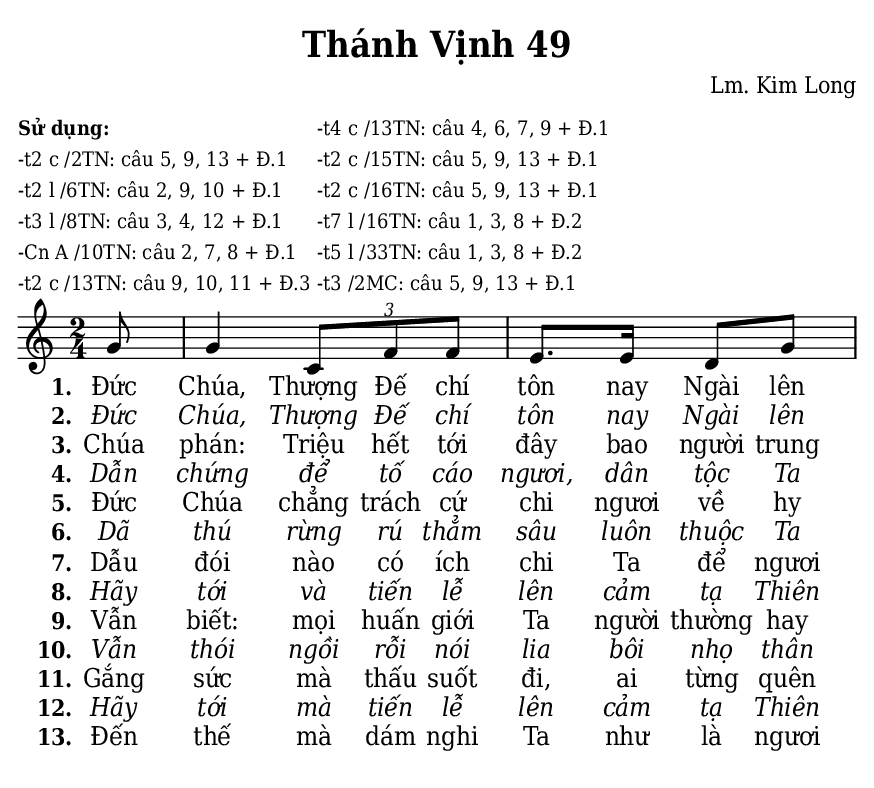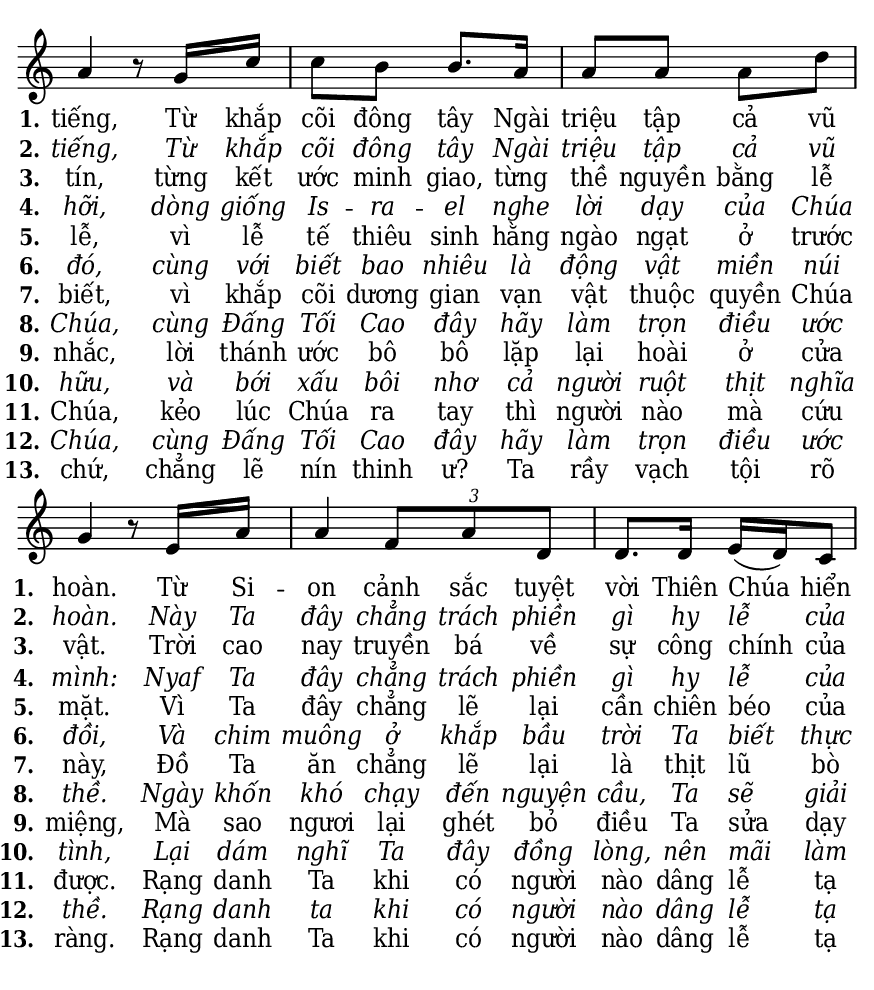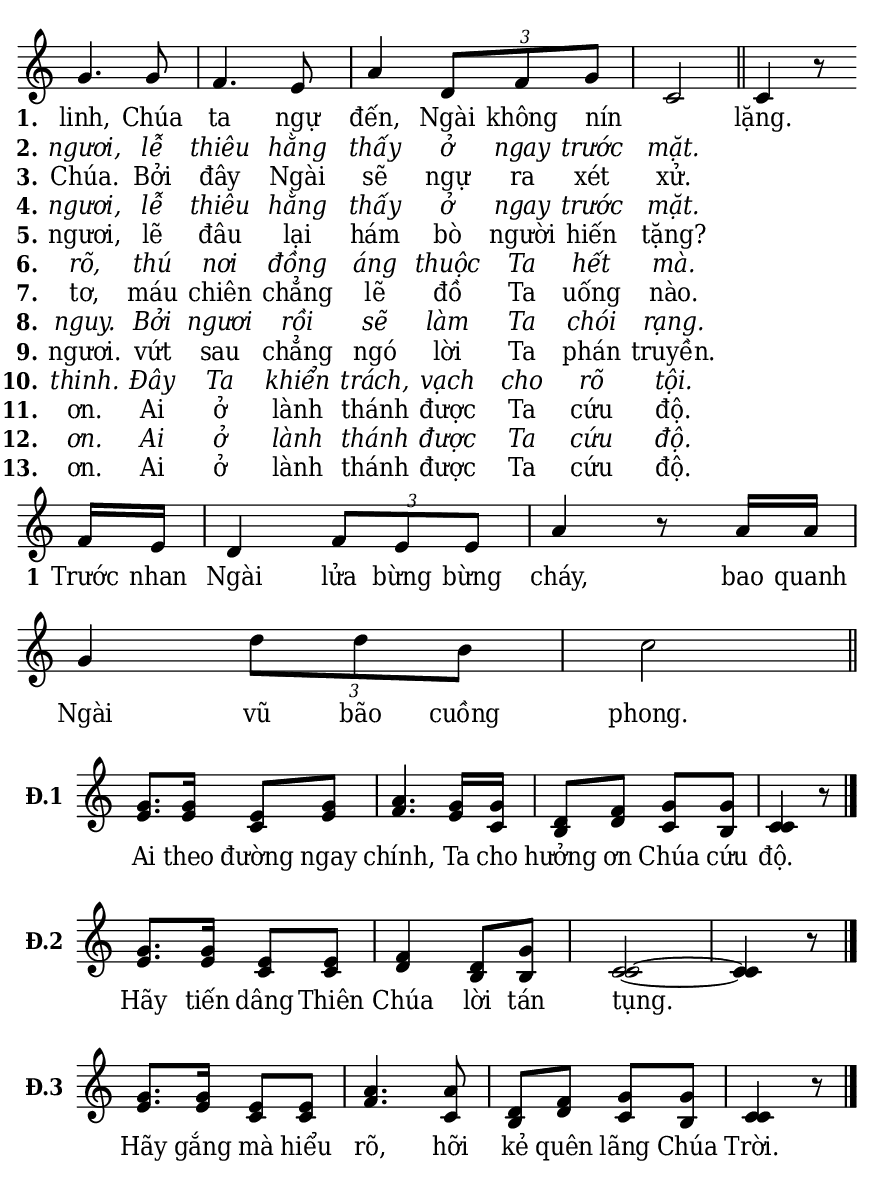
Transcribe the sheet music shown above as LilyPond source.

% Cài đặt chung
\version "2.22.1"
\include "english.ly"

\header {
  title = "Thánh Vịnh 49"
  composer = "Lm. Kim Long"
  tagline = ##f
}

% mã nguồn cho những chức năng chưa hỗ trợ trong phiên bản lilypond hiện tại
% cung cấp bởi cộng đồng lilypond khi gửi email đến lilypond-user@gnu.org
% in số phiên khúc trên mỗi dòng
#(define (add-grob-definition grob-name grob-entry)
     (set! all-grob-descriptions
           (cons ((@@ (lily) completize-grob-entry)
                  (cons grob-name grob-entry))
                 all-grob-descriptions)))

#(add-grob-definition
    'StanzaNumberSpanner
    `((direction . ,LEFT)
      (font-series . bold)
      (padding . 1.0)
      (side-axis . ,X)
      (stencil . ,ly:text-interface::print)
      (X-offset . ,ly:side-position-interface::x-aligned-side)
      (Y-extent . ,grob::always-Y-extent-from-stencil)
      (meta . ((class . Spanner)
               (interfaces . (font-interface
                              side-position-interface
                              stanza-number-interface
                              text-interface))))))

\layout {
    \context {
      \Global
      \grobdescriptions #all-grob-descriptions
    }
    \context {
      \Score
      \remove Stanza_number_align_engraver
      \consists
        #(lambda (context)
           (let ((texts '())
                 (syllables '()))
             (make-engraver
              (acknowledgers
               ((stanza-number-interface engraver grob source-engraver)
                  (set! texts (cons grob texts)))
               ((lyric-syllable-interface engraver grob source-engraver)
                  (set! syllables (cons grob syllables))))
              ((stop-translation-timestep engraver)
                 (for-each
                  (lambda (text)
                    (for-each
                     (lambda (syllable)
                       (ly:pointer-group-interface::add-grob
                        text
                        'side-support-elements
                        syllable))
                     syllables))
                  texts)
                 (set! syllables '())))))
    }
    \context {
      \Lyrics
      \remove Stanza_number_engraver
      \consists
        #(lambda (context)
           (let ((text #f)
                 (last-stanza #f))
             (make-engraver
              ((process-music engraver)
                 (let ((stanza (ly:context-property context 'stanza #f)))
                   (if (and stanza (not (equal? stanza last-stanza)))
                       (let ((column (ly:context-property context
'currentCommandColumn)))
                         (set! last-stanza stanza)
                         (if text
                             (ly:spanner-set-bound! text RIGHT column))
                         (set! text (ly:engraver-make-grob engraver
'StanzaNumberSpanner '()))
                         (ly:grob-set-property! text 'text stanza)
                         (ly:spanner-set-bound! text LEFT column)))))
              ((finalize engraver)
                 (if text
                     (let ((column (ly:context-property context
'currentCommandColumn)))
                       (ly:spanner-set-bound! text RIGHT column)))))))
      \override StanzaNumberSpanner.horizon-padding = 10000
    }
}

stanzaReminderOff =
  \temporary \override StanzaNumberSpanner.after-line-breaking =
     #(lambda (grob)
        ;; Can be replaced with (not (first-broken-spanner? grob)) in 2.23.
        (if (let ((siblings (ly:spanner-broken-into (ly:grob-original grob))))
              (and (pair? siblings)
                   (not (eq? grob (car siblings)))))
            (ly:grob-suicide! grob)))

stanzaReminderOn = \undo \stanzaReminderOff
% kết thúc mã nguồn

% Nhạc
nhacPhanMot = \relative c'' {
  \key c \major
  \time 2/4
  \partial 8 g8 |
  g4 \tuplet 3/2 { c,8 f f } |
  e8. e16 d8 g |
  a4 r8 g16 c |
  c8 b b8. a16 |
  a8 a a d |
  g,4 r8 e16 a |
  a4 \tuplet 3/2 { f8 a d, } |
  d8. d16 e (d) c8 |
  g'4. g8 |
  f4. e8 |
  a4 \tuplet 3/2 { d,8 f g } |
  c,2 \bar "||"
  c4 r8 \bar "" \break
  f16 e |
  d4 \tuplet 3/2 { f8 e e } |
  a4 r8 a16 a |
  g4 \tuplet 3/2 { d'8 d b } |
  c2 \bar "||"
}

nhacPhanHai = \relative c'' {
  \key c \major
  \time 2/4
  <<
    {
      g8. g16 e8 g |
      a4. g16 g |
      d8 f g g |
      c,4 r8 \bar "|."
    }
    {
      e8. e16 c8 e |
      f4. e16 c |
      b8 d c b |
      c4 r8
    }
  >>
}

nhacPhanBa = \relative c'' {
  \key c \major
  \time 2/4
  <<
    {
      g8. g16 e8 e |
      f4 d8 g |
      c,2 ~ |
      c4 r8 \bar "|."
    }
    {
      e8. e16 c8 c |
      d4 b8 b |
      c2 ~ |
      c4 r8
    }
  >>
}

nhacPhanBon = \relative c'' {
  \key c \major
  \time 2/4
  <<
    {
      g8. g16 e8 e |
      a4. a8 |
      d, f g g |
      c,4 r8 \bar "|."
    }
    {
      e8. e16 c8 c |
      f4. c8 |
      b d c b |
      c4 r8
    }
  >>
}

% Lời
loiPhanMot = \lyricmode {
  <<
    {
      \set stanza = "1."
      Đức Chúa, Thượng Đế chí tôn nay Ngài lên tiếng,
      Từ khắp cõi đông tây Ngài triệu tập cả vũ hoàn.
      Từ Si -- on cảnh sắc tuyệt vời Thiên Chúa hiển linh,
      Chúa ta ngự đến, Ngài không nín _ lặng.
    }
    \new Lyrics {
	    \set associatedVoice = "beSop"
	    \set stanza = "2."
      \override Lyrics.LyricText.font-shape = #'italic
      Đức Chúa, Thượng Đế chí tôn nay Ngài lên tiếng,
      Từ khắp cõi đông tây Ngài triệu tập cả vũ hoàn.
      Này Ta đây chẳng trách phiền gì hy lễ của ngươi,
      lễ thiêu hằng thấy ở ngay trước mặt.
    }
    \new Lyrics {
	    \set associatedVoice = "beSop"
	    \set stanza = "3."
      Chúa phán: Triệu hết tới đây bao người trung tín,
      từng kết ước minh giao, từng thề nguyền bằng lễ vật.
      Trời cao nay truyền bá về sự công chính của Chúa.
      Bởi đây Ngài sẽ ngự ra xét xử.
    }
    \new Lyrics {
	    \set associatedVoice = "beSop"
	    \set stanza = "4."
      \override Lyrics.LyricText.font-shape = #'italic
      Dẫn chứng để tố cáo ngươi, dân tộc Ta hỡi,
      dòng giống Is -- ra -- el nghe lời dạy của Chúa mình:
      Nyaf Ta đây chẳng trách phiền gì hy lễ của ngươi,
      lễ thiêu hằng thấy ở ngay trước mặt.
    }
    \new Lyrics {
	    \set associatedVoice = "beSop"
	    \set stanza = "5."
      Đức Chúa chẳng trách cứ chi ngươi về hy lễ,
      vì lễ tế thiêu sinh hằng ngào ngạt ở trước mặt.
      Vì Ta đây chẳng lẽ lại cần chiên béo của ngươi,
      lẽ đâu lại hám bò người hiến tặng?
    }
    \new Lyrics {
	    \set associatedVoice = "beSop"
	    \set stanza = "6."
      \override Lyrics.LyricText.font-shape = #'italic
      Dã thú rừng rú thẳm sâu luôn thuộc Ta đó,
      cùng với biết bao nhiêu là động vật miền núi đồi,
      Và chim muông ở khắp bầu trời Ta biết thực rõ,
      thú nơi đồng áng thuộc Ta hết mà.
    }
    \new Lyrics {
	    \set associatedVoice = "beSop"
	    \set stanza = "7."
      Dẫu đói nào có ích chi Ta để ngươi biết,
      vì khắp cõi dương gian vạn vật thuộc quyền Chúa này,
      Đồ Ta ăn chẳng lẽ lại là thịt lũ bò tơ,
      máu chiên chẳng lẽ đồ Ta uống nào.
    }
    \new Lyrics {
	    \set associatedVoice = "beSop"
	    \set stanza = "8."
      \override Lyrics.LyricText.font-shape = #'italic
      Hãy tới và tiến lễ lên cảm tạ Thiên Chúa,
      cùng Đấng Tối Cao đây hãy làm trọn điều ước thề.
      Ngày khốn khó chạy đến nguyện cầu, Ta sẽ giải nguy.
      Bởi ngươi rồi sẽ làm Ta chói rạng.
    }
    \new Lyrics {
	    \set associatedVoice = "beSop"
	    \set stanza = "9."
      Vẫn biết: mọi huấn giới Ta người thường hay nhắc,
      lời thánh ước bô bô lặp lại hoài ở cửa miệng,
      Mà sao ngươi lại ghét bỏ điều Ta sửa dạy ngươi.
      vứt sau chẳng ngó lời Ta phán truyền.
    }
    \new Lyrics {
	    \set associatedVoice = "beSop"
	    \set stanza = "10."
      \override Lyrics.LyricText.font-shape = #'italic
      Vẫn thói ngồi rỗi nói lia bôi nhọ thân hữu,
      và bới xấu bôi nhơ cả người ruột thịt nghĩa tình,
      Lại dám nghĩ Ta đây đồng lòng, nên mãi làm thinh.
      Đây Ta khiển trách, vạch cho rõ tội.
    }
    \new Lyrics {
	    \set associatedVoice = "beSop"
	    \set stanza = "11."
      Gắng sức mà thấu suốt đi, ai từng quên Chúa,
      kẻo lúc Chúa ra tay thì người nào mà cứu được.
      Rạng danh Ta khi có người nào dâng lễ tạ ơn.
      Ai ở lành thánh được Ta cứu độ.
    }
    \new Lyrics {
	    \set associatedVoice = "beSop"
	    \set stanza = "12."
      \override Lyrics.LyricText.font-shape = #'italic
      Hãy tới mà tiến lễ lên cảm tạ Thiên Chúa,
      cùng Đấng Tối Cao đây hãy làm trọn điều ước thề.
      Rạng danh ta khi có người nào dâng lễ tạ ơn.
      Ai ở lành thánh được Ta cứu độ.
    }
    \new Lyrics {
	    \set associatedVoice = "beSop"
	    \set stanza = "13."
      Đến thế mà dám nghi Ta như là ngươi chứ,
      chẳng lẽ nín thinh ư? Ta rầy vạch tội rõ ràng.
      Rạng danh Ta khi có người nào dâng lễ tạ ơn.
      Ai ở lành thánh được Ta cứu độ.
    }
  >>
  \stanzaReminderOff
  \set stanza = "1"
  Trước nhan Ngài lửa bừng bừng cháy,
  bao quanh Ngài vũ bão cuồng phong.
}

loiPhanHai = \lyricmode {
  Ai theo đường ngay chính, Ta cho hưởng ơn Chúa cứu độ.
}

loiPhanBa = \lyricmode {
  Hãy tiến dâng Thiên Chúa lời tán tụng.
}

loiPhanBon = \lyricmode {
  Hãy gắng mà hiểu rõ, hỡi kẻ quên lãng Chúa Trời.
}


% Dàn trang
\paper {
  #(set-paper-size "a5")
  top-margin = 3\mm
  bottom-margin = 3\mm
  left-margin = 3\mm
  right-margin = 3\mm
  indent = #0
  #(define fonts
	 (make-pango-font-tree "Deja Vu Serif Condensed"
	 		       "Deja Vu Serif Condensed"
			       "Deja Vu Serif Condensed"
			       (/ 20 20)))
  print-page-number = ##f
  ragged-bottom = ##t
  page-count = 3
}

\markup {
  \vspace #1
  %\fill-line {
    \column {
      \left-align {
        \line { \bold \small "Sử dụng:" }
        \line { \small "-t2 c /2TN: câu 5, 9, 13 + Đ.1" }
        \line { \small "-t2 l /6TN: câu 2, 9, 10 + Đ.1" }
        \line { \small "-t3 l /8TN: câu 3, 4, 12 + Đ.1" }
        \line { \small "-Cn A /10TN: câu 2, 7, 8 + Đ.1" }
        \line { \small "-t2 c /13TN: câu 9, 10, 11 + Đ.3" }
      }
    }
    \column {
      \left-align {
        \line { \small "-t4 c /13TN: câu 4, 6, 7, 9 + Đ.1" }
        \line { \small "-t2 c /15TN: câu 5, 9, 13 + Đ.1" }
        \line { \small "-t2 c /16TN: câu 5, 9, 13 + Đ.1" }
        \line { \small "-t7 l /16TN: câu 1, 3, 8 + Đ.2" }
        \line { \small "-t5 l /33TN: câu 1, 3, 8 + Đ.2" }
        \line { \small "-t3 /2MC: câu 5, 9, 13 + Đ.1" }
      }
    }
  %}
}

\score {
  <<
    \new Staff <<
        \clef treble
        \new Voice = beSop {
          \nhacPhanMot
        }
      \new Lyrics \lyricsto beSop \loiPhanMot
    >>
  >>
  \layout {
    \override Lyrics.LyricSpace.minimum-distance = #1
    \override Score.BarNumber.break-visibility = ##(#f #f #f)
    \override Score.SpacingSpanner.uniform-stretching = ##t
    ragged-last = ##f
  }
}

\score {
  <<
    \new Staff \with {
      \remove "Time_signature_engraver"
      instrumentName = \markup { \bold "Đ.1" }} <<
        \clef treble
        \new Voice = beSop {
          \nhacPhanHai
        }
      \new Lyrics \lyricsto beSop \loiPhanHai
    >>
  >>
  \layout {
    indent = 10
    \override Lyrics.LyricSpace.minimum-distance = #0.6
    \override Score.BarNumber.break-visibility = ##(#f #f #f)
    \override Score.SpacingSpanner.uniform-stretching = ##t
    ragged-last = ##f
  }
}

\score {
  <<
    \new Staff \with {
      \remove "Time_signature_engraver"
      instrumentName = \markup { \bold "Đ.2" }} <<
        \clef treble
        \new Voice = beSop {
          \nhacPhanBa
        }
      \new Lyrics \lyricsto beSop \loiPhanBa
    >>
  >>
  \layout {
    indent = 10
    \override Lyrics.LyricSpace.minimum-distance = #0.45
    \override Score.BarNumber.break-visibility = ##(#f #f #f)
    \override Score.SpacingSpanner.uniform-stretching = ##t
    ragged-last = ##f
  }
}

\score {
  <<
    \new Staff \with {
      \remove "Time_signature_engraver"
      instrumentName = \markup { \bold "Đ.3" }} <<
        \clef treble
        \new Voice = beSop {
          \nhacPhanBon
        }
      \new Lyrics \lyricsto beSop \loiPhanBon
    >>
  >>
  \layout {
    indent = 10
    \override Lyrics.LyricSpace.minimum-distance = #0.6
    \override Score.BarNumber.break-visibility = ##(#f #f #f)
    \override Score.SpacingSpanner.uniform-stretching = ##t
    ragged-last = ##f
  }
}
